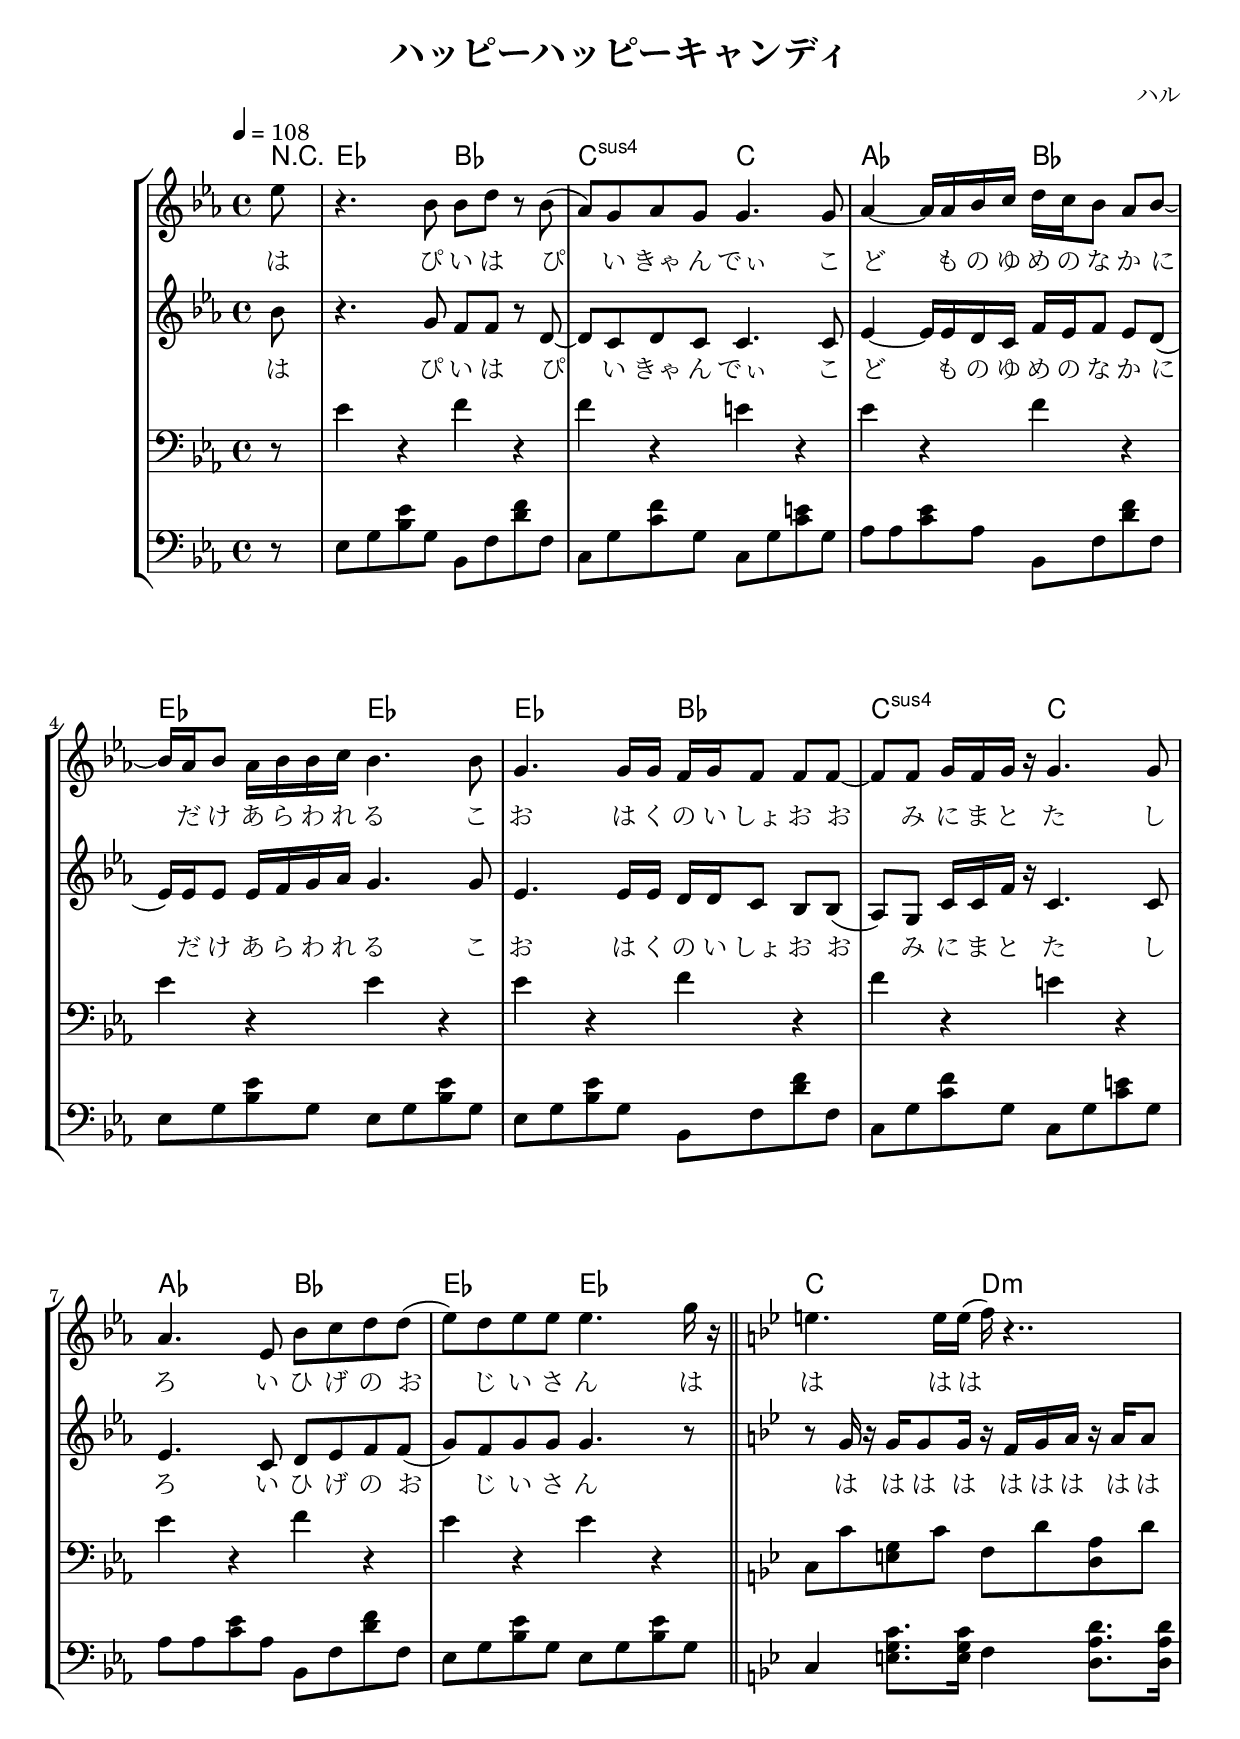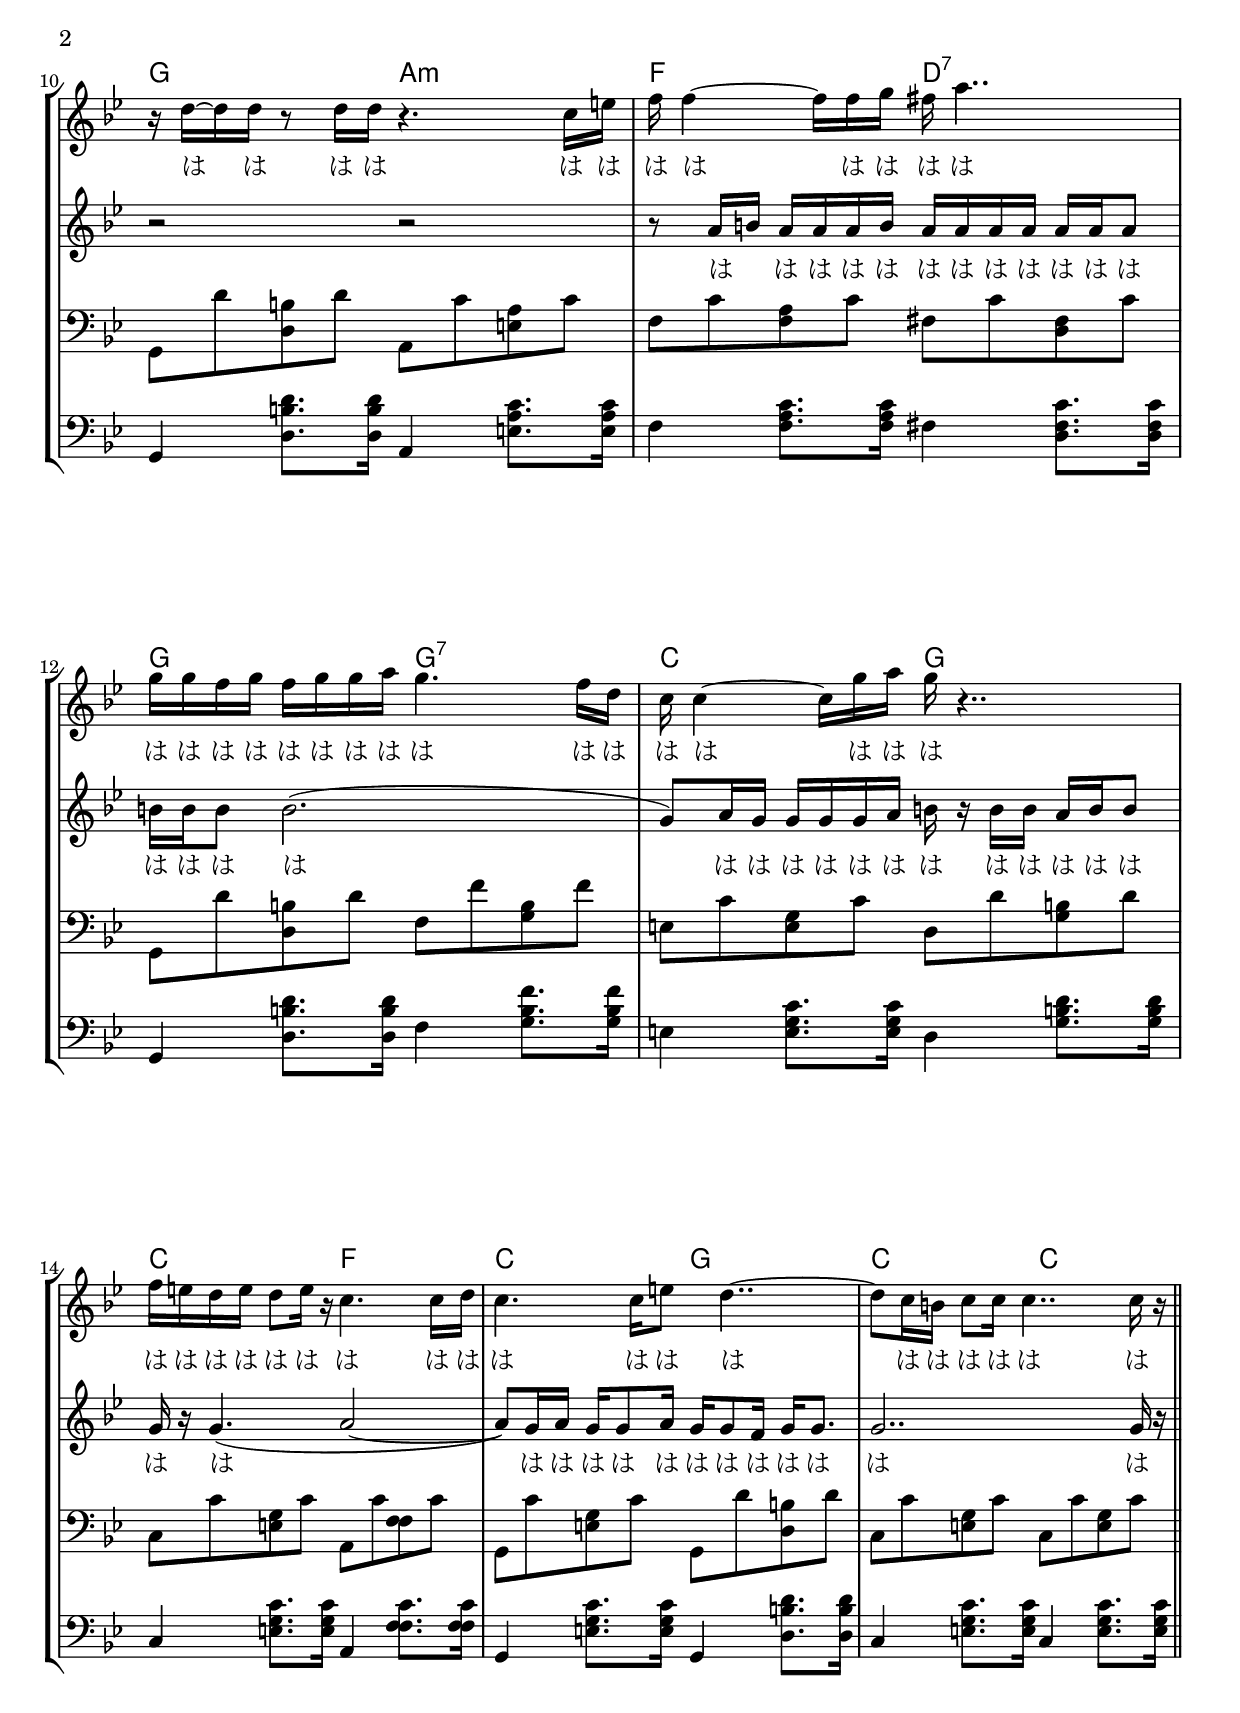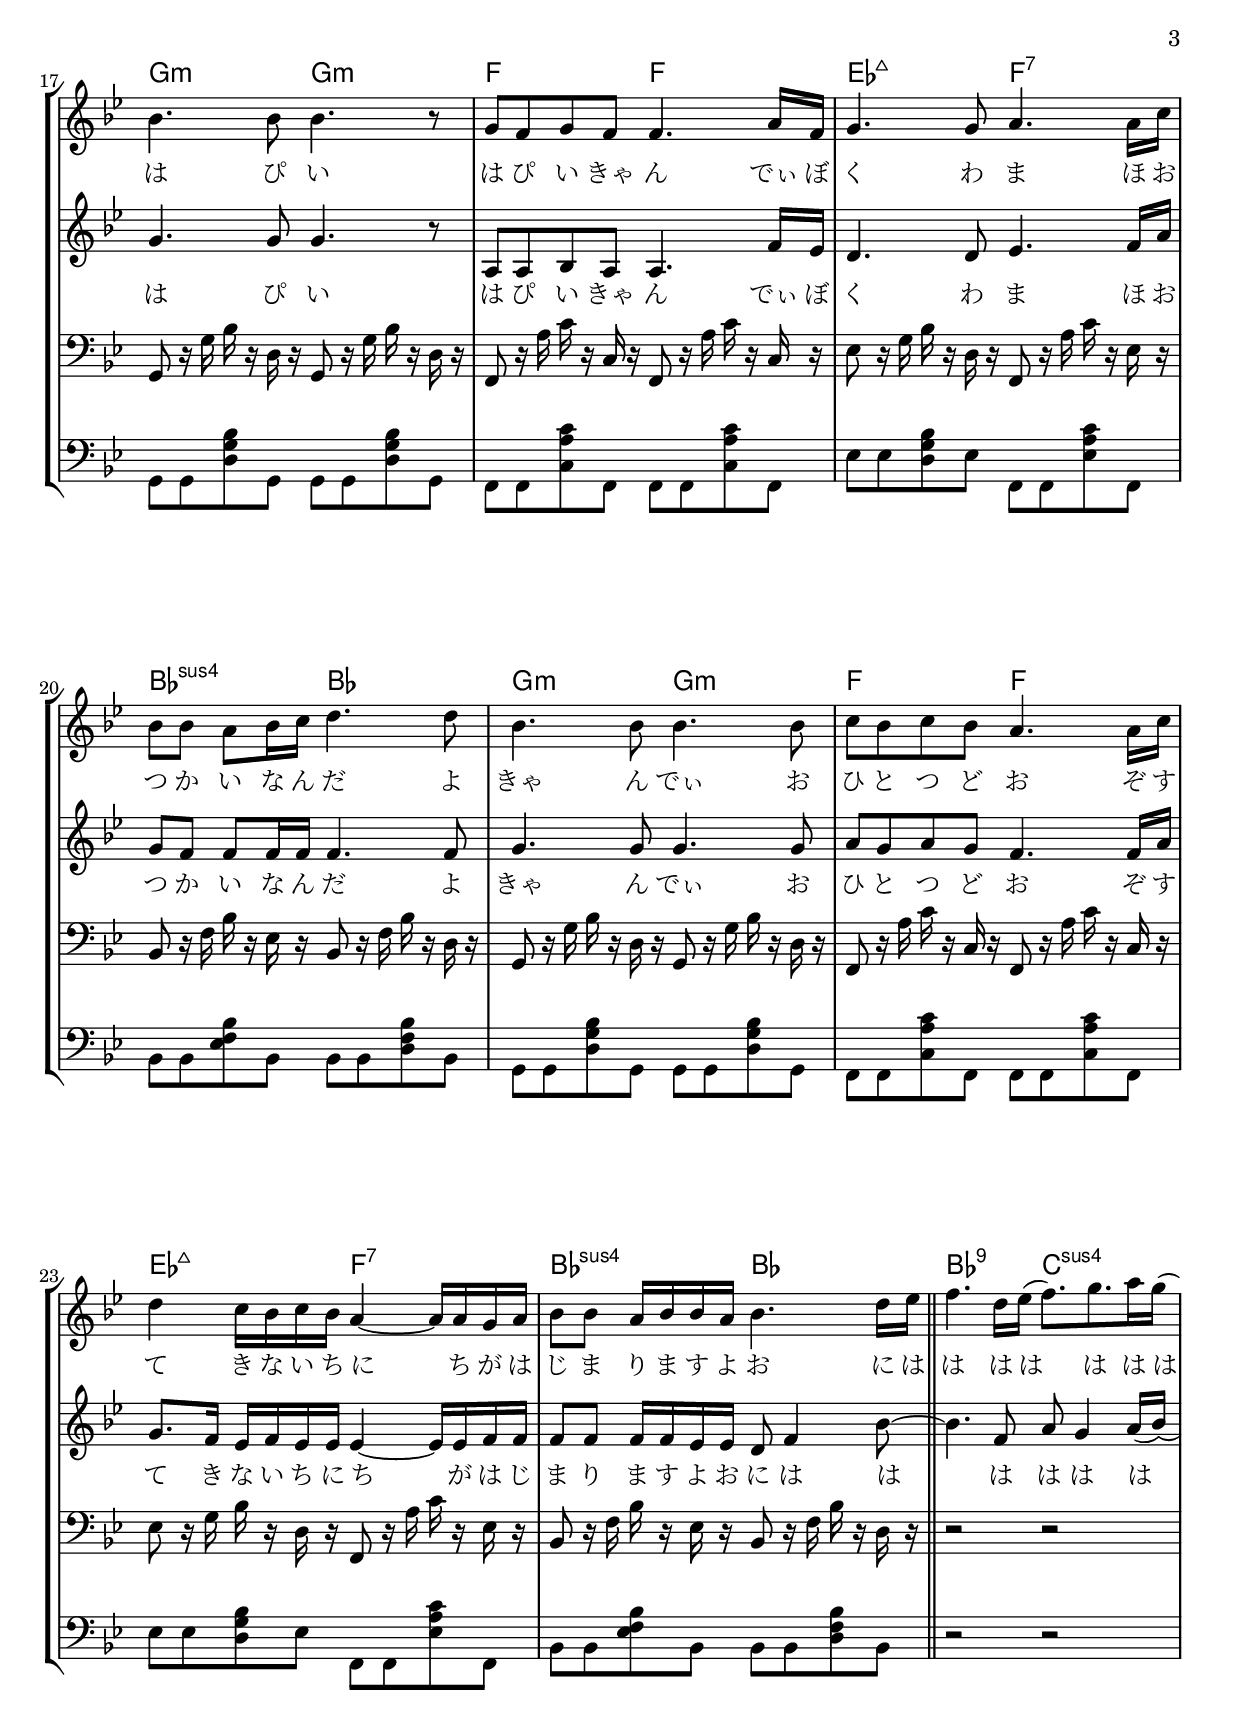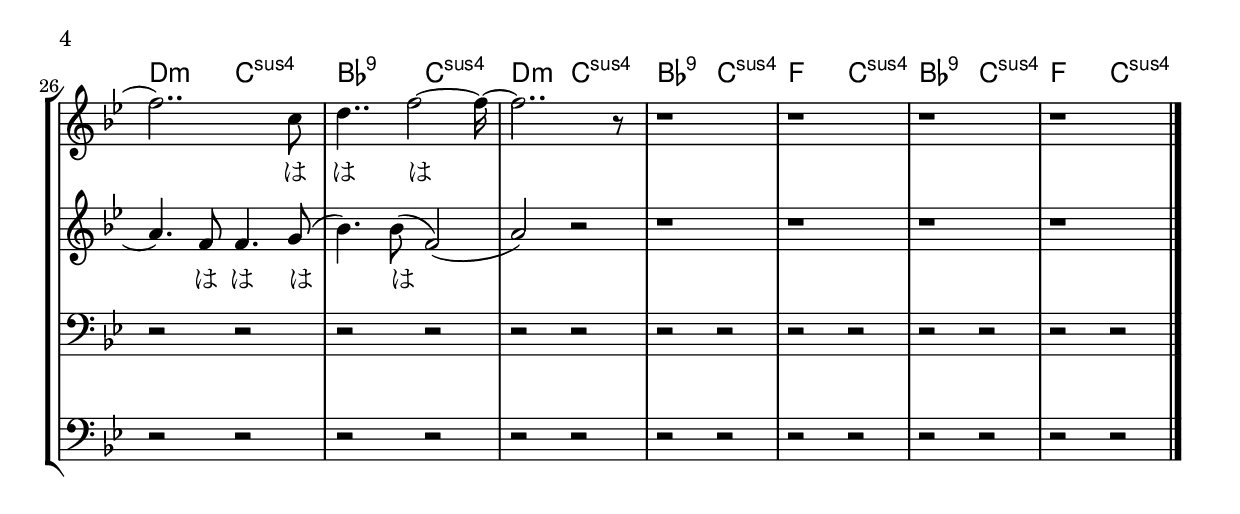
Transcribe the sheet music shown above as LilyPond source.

\version "2.12.1"

\header {
	title = \markup {ハッピーハッピーキャンディ}
	composer = \markup \center-column {ハル}
}

harmony = \chordmode {
		r8es2 bes c:sus4 c as bes es es es bes c:sus4 c as bes es es 

	c d:m g a:m f d:7 g g:7 c g c f c g c c 

	g:m g:m f f es:maj7 f:7 bes:sus4 bes g:m g:m f f es:maj7 f:7 bes:sus4 bes 

	bes:9 c:sus4 d:m c:sus4 bes:9 c:sus4 d:m c:sus4 bes:9 c:sus4 f c:sus4 bes:9 c:sus4 f c:sus4 
}

melody = {
	\set Staff.midiInstrument = #"fss0.34"
	\partial 8*1
		\key es \major
	\tempo 4 = 108
es''8 
	r4.  bes'8  bes'8  d''8  r8  bes'8 
	(as'8)  g'8  as'8  g'8  g'4.  g'8 
	as'4~as'16  as'16  bes'16  c''16  d''16  c''16  bes'8  as'8  bes'8~ 
	bes'16  as'16  bes'8  as'16  bes'16  bes'16  c''16  bes'4.  bes'8 
	g'4.  g'16  g'16  f'16  g'16  f'8  f'8  f'8~ 
	f'8  f'8  g'16  f'16  g'16  r16  g'4.  g'8 
	as'4.  es'8  bes'8  c''8  d''8  d''8 
	(es''8)  d''8  es''8  es''8  es''4.  	\set Staff.midiInstrument = #"Glockenspiel"
	g''16  r16 
		\key bes \major
e''4.  e''16  e''16  (f''16)  r4..~ 
	r16  d''16  d''16  d''16  r8  d''16  d''16  r4.  c''16  e''16 
	f''16  f''4~f''16  f''16  g''16  fis''16  a''4.. 
	g''16  g''16  f''16  g''16  f''16  g''16  g''16  a''16  g''4.  f''16  d''16 
	c''16  c''4~c''16  g''16  a''16  g''16  r4.. 
	f''16  e''16  d''16  e''16  d''8  e''16  r16  c''4.  c''16  d''16 
	c''4.  c''16  e''8  d''4..~ 
	d''8  c''16  b'16  c''8  c''16  c''4..  	\set Staff.midiInstrument = #"fss0.34"
	c''16  r16 
	bes'4.  bes'8  bes'4.  r8 
	g'8  f'8  g'8  f'8  f'4.  a'16  f'16 
	g'4.  g'8  a'4.  a'16  c''16 
	bes'8  bes'8  a'8  bes'16  c''16  d''4.  d''8 
	bes'4.  bes'8  bes'4.  bes'8 
	c''8  bes'8  c''8  bes'8  a'4.  a'16  c''16 
	d''4  c''16  bes'16  c''16  bes'16  a'4~a'16  a'16  g'16  a'16 
	bes'8  bes'8  a'16  bes'16  bes'16  a'16  bes'4.  	\set Staff.midiInstrument = #"Rock Organ"
	d''16  es''16 
	f''4.  d''16  es''16  (f''8.)  g''8.  a''16  g''16 
	(f''2..)  c''8 
	d''4..  f''2~f''16~ 
	f''2..  	r8 r1 r1 r1 r1 	\bar "|."
}

words = \lyricmode {
	は  ぴ  い  は  ぴ  い  きゃ  ん  でぃ  こ  ど  も  の  ゆ  め  の  な  か  に  だ  け  あ  ら  わ  れ  る  こ  お  は  く  の  い  しょ  お  お  み  に  ま  と  た  し  ろ  い  ひ  げ  の  お  じ  い  さ  ん  
	は  は  は  は  は  は  は  は  は  は  は  は  は  は  は  は  は  は  は  は  は  は  は  は  は  は  は  は  は  は  は  は  は  は  は  は  は  は  は  は  は  は  は  は  は  は  は  は  は  は  は  
	は  ぴ  い  は  ぴ  い  きゃ  ん  でぃ  ぼ  く  わ  ま  ほ  お  つ  か  い  な  ん  だ  よ  きゃ  ん  でぃ  お  ひ  と  つ  ど  お  ぞ  す  て  き  な  い  ち  に  ち  が  は  じ  ま  り  ま  す  よ  お  に  
	は  は  は  は  は  は  は  は  は  は  は  
}

secondmelody = {
	\set Staff.midiInstrument = #"fss0.42"
	\partial 8*1
		\key es \major
	\tempo 4 = 108
bes'8 
	r4.  g'8  f'8  f'8  r8  d'8~ 
	d'8  c'8  d'8  c'8  c'4.  c'8 
	es'4~es'16  es'16  d'16  c'16  f'16  es'16  f'8  es'8  d'8 
	(es'16)  es'16  es'8  es'16  f'16  g'16  as'16  g'4.  g'8 
	es'4.  es'16  es'16  d'16  d'16  c'8  bes8  bes8 
	(as8)  g8  c'16  c'16  f'16  r16  c'4.  c'8 
	es'4.  c'8  d'8  es'8  f'8  f'8 
	(g'8)  f'8  g'8  g'8  g'4.  	r8 	\set Staff.midiInstrument = #"Bird Tweet"
		\key bes \major
r8 g'16  r16  g'16  g'8  g'16  r16  f'16  g'16  a'16  r16  a'16  a'8 
	r2  r2~ 
	r8  a'16  b'16  a'16  a'16  a'16  b'16  a'16  a'16  a'16  a'16  a'16  a'16  a'8 
	b'16  b'16  b'8  b'2. 
	(g'8)  a'16  g'16  g'16  g'16  g'16  a'16  b'16  r16  b'16  b'16  a'16  b'16  b'8 
	g'16  r16  g'4.  (a'2~ 
	a'8)  g'16  a'16  g'16  g'8  a'16  g'16  g'8  f'16  g'16  g'8. 
	g'2..  	\set Staff.midiInstrument = #"fss0.6"
	g'16  r16 
	g'4.  g'8  g'4.  r8 
	a8  a8  bes8  a8  a4.  f'16  es'16 
	d'4.  d'8  es'4.  f'16  a'16 
	g'8  f'8  f'8  f'16  f'16  f'4.  f'8 
	g'4.  g'8  g'4.  g'8 
	a'8  g'8  a'8  g'8  f'4.  f'16  a'16 
	g'8.  f'16  es'16  f'16  es'16  es'16  es'4~es'16  es'16  f'16  f'16 
	f'8  f'8  f'16  f'16  es'16  es'16  	\set Staff.midiInstrument = #"Pad 4 (choir)"
	d'8  f'4  bes'8~ 
	bes'4.  f'8  a'8  g'4  a'16  (bes'16) 
	(a'4.)  f'8  f'4.  g'8 
	(bes'4.)  bes'8  (f'2) 
	(a'2)  	r2 r1 r1 r1 r1 	\bar "|."
}

secondwords = \lyricmode {
	は  ぴ  い  は  ぴ  い  きゃ  ん  でぃ  こ  ど  も  の  ゆ  め  の  な  か  に  だ  け  あ  ら  わ  れ  る  こ  お  は  く  の  い  しょ  お  お  み  に  ま  と  た  し  ろ  い  ひ  げ  の  お  じ  い  さ  ん  
	は  は  は  は  は  は  は  は  は  は  は  は  は  は  は  は  は  は  は  は  は  は  は  は  は  は  は  は  は  は  は  は  は  は  は  は  は  は  は  は  は  は  は  は  は  は  は  は  は  は  は  
	は  ぴ  い  は  ぴ  い  きゃ  ん  でぃ  ぼ  く  わ  ま  ほ  お  つ  か  い  な  ん  だ  よ  きゃ  ん  でぃ  お  ひ  と  つ  ど  お  ぞ  す  て  き  な  い  ち  に  ち  が  は  じ  ま  り  ま  す  よ  お  に  
	は  は  は  は  は  は  は  は  は  は  は  
}

tempochange = {
	\tempo 4 = 108
	r1 | r1 | r1 | r1 | r1 | r1 | r1 | r1 \bar "||"
	\tempo 4 = 108
	r1 | r1 | r1 | r1 | r1 | r1 | r1 | r1 \bar "||"
	\tempo 4 = 108
	r1 | r1 | r1 | r1 | r1 | r1 | r1 | r1 \bar "||"
	\tempo 4 = 108
	r1 | r1 | r1 | r1 | r1 | r1 | r1 | r1 \bar "|."
}

mainacc = {
	\clef bass
	\set Staff.midiInstrument = #"Tubular Bells"
	\key es \major
	\tempo 4 = 108
	\partial 8*1
	r8	es'4 r4
	f'4 r4
	f'4 r4
	e'4 r4
	es'4 r4
	f'4 r4
	es'4 r4
	es'4 r4
	es'4 r4
	f'4 r4
	f'4 r4
	e'4 r4
	es'4 r4
	f'4 r4
	es'4 r4
	es'4 r4
	\bar "||"

	\set Staff.midiInstrument = #"Music box"
	\key bes \major
	c8 c' <e g> c'
	f8 d' <d a> d'
	g,8 d' <d b> d'
	a,8 c' <e a> c'
	f8 c' <f a> c'
	fis8 c' <d fis> c'
	g,8 d' <d b> d'
	f8 f' <g b> f'
	e8 c' <e g> c'
	d8 d' <g b> d'
	c8 c' <e g> c'
	a,8 c' <f f> c'
	g,8 c' <e g> c'
	g,8 d' <d b> d'
	c8 c' <e g> c'
	c8 c' <e g> c'
	\bar "||"

	\set Staff.midiInstrument = #"Tinkle Bell"
	g,8r16g16bes16r16d16r16
	g,8r16g16bes16r16d16r16
	f,8r16a16c'16r16c16r16
	f,8r16a16c'16r16c16r16
	es8r16g16bes16r16d16r16
	f,8r16a16c'16r16es16r16
	bes,8r16f16bes16r16es16r16
	bes,8r16f16bes16r16d16r16
	g,8r16g16bes16r16d16r16
	g,8r16g16bes16r16d16r16
	f,8r16a16c'16r16c16r16
	f,8r16a16c'16r16c16r16
	es8r16g16bes16r16d16r16
	f,8r16a16c'16r16es16r16
	bes,8r16f16bes16r16es16r16
	bes,8r16f16bes16r16d16r16
	\bar "||"

	\set Staff.midiInstrument = #"Acoustic grand"
	r2
	r2
	r2
	r2
	r2
	r2
	r2
	r2
	r2
	r2
	r2
	r2
	r2
	r2
	r2
	r2
	\bar "|."
}

subacc = {
	\clef bass
	\set Staff.midiInstrument = #"Reed organ"
	\key es \major
	\tempo 4 = 108
	\partial 8*1
	r8	es8 g <bes es'> g
	bes,8 f <d' f'> f
	c8 g <c' f'> g
	c8 g <c' e'> g
	as8 as <c' es'> as
	bes,8 f <d' f'> f
	es8 g <bes es'> g
	es8 g <bes es'> g
	es8 g <bes es'> g
	bes,8 f <d' f'> f
	c8 g <c' f'> g
	c8 g <c' e'> g
	as8 as <c' es'> as
	bes,8 f <d' f'> f
	es8 g <bes es'> g
	es8 g <bes es'> g
	\bar "||"

	\set Staff.midiInstrument = #"Drawbar Organ"
	\key bes \major
	c4 <e g c'>8. <e g c'>16
	f4 <d a d'>8. <d a d'>16
	g,4 <d b d'>8. <d b d'>16
	a,4 <e a c'>8. <e a c'>16
	f4 <f a c'>8. <f a c'>16
	fis4 <d fis c'>8. <d fis c'>16
	g,4 <d b d'>8. <d b d'>16
	f4 <g b f'>8. <g b f'>16
	e4 <e g c'>8. <e g c'>16
	d4 <g b d'>8. <g b d'>16
	c4 <e g c'>8. <e g c'>16
	a,4 <f f c'>8. <f f c'>16
	g,4 <e g c'>8. <e g c'>16
	g,4 <d b d'>8. <d b d'>16
	c4 <e g c'>8. <e g c'>16
	c4 <e g c'>8. <e g c'>16
	\bar "||"

	\set Staff.midiInstrument = #"Church organ"
	g,8 g,8 <d g bes>8 g,8
	g,8 g,8 <d g bes>8 g,8
	f,8 f,8 <c a c'>8 f,8
	f,8 f,8 <c a c'>8 f,8
	es8 es8 <d g bes>8 es8
	f,8 f,8 <es a c'>8 f,8
	bes,8 bes,8 <es f bes>8 bes,8
	bes,8 bes,8 <d f bes>8 bes,8
	g,8 g,8 <d g bes>8 g,8
	g,8 g,8 <d g bes>8 g,8
	f,8 f,8 <c a c'>8 f,8
	f,8 f,8 <c a c'>8 f,8
	es8 es8 <d g bes>8 es8
	f,8 f,8 <es a c'>8 f,8
	bes,8 bes,8 <es f bes>8 bes,8
	bes,8 bes,8 <d f bes>8 bes,8
	\bar "||"

	\set Staff.midiInstrument = #"Acoustic grand"
	r2
	r2
	r2
	r2
	r2
	r2
	r2
	r2
	r2
	r2
	r2
	r2
	r2
	r2
	r2
	r2
	\bar "|."
}

percA = {
	\drummode {
	\partial 8*1
	r8	\times 16/12{ hh8. hh8. hh8. hh8. } |\times 16/12{ hh8. hh8. hh8. hh8. } |\times 16/12{ hh8. hh8. hh8. hh8. } |\times 16/12{ hh8. hh8. hh8. hh8. } |\times 16/12{ hh8. hh8. hh8. hh8. } |\times 16/12{ hh8. hh8. hh8. hh8. } |\times 16/12{ hh8. hh8. hh8. hh8. } |\times 16/12{ r8. hh4 hh8 hh8. } \bar "||"
	r1  |r2. hho4  |r1  |r2. hho4  |r1  |r2. hho4  |r1  |r2. hho4  \bar "||"
	r2 hho2  |r2 hho2  |r2 hho2  |r2 hho2  |r2 hho2  |r2 hho2  |r2 hho2  |r2 hho2  \bar "||"
	r1 |r1 |r1 |r1 |r1 |r1 |r1 |r1 \bar "|."
	}
}

percB = {
	\drummode {
	\partial 8*1
	r8	\times 16/12{ r8. sn4. sn8. } |\times 16/12{ r8. sn4. sn8 sn16 } |\times 16/12{ r8. sn4. sn8. } |\times 16/12{ r8. sn4. sn8 sn16 } |\times 16/12{ r8. sn4. sn8. } |\times 16/12{ r8. sn4. sn8 sn16 } |\times 16/12{ r8. sn4. sn8. } |\times 16/12{ sn16 sn4 r16 sn8 sn4 } \bar "||"
	r16 hhp16 hhp8 hhp16 hhp8 hhp2 r16  |r16 hhp16 hhp8 hhp16 hhp8 hhp2 r16  |r16 hhp16 hhp8 hhp16 hhp8 hhp2 r16  |r16 hhp16 hhp8 hhp16 hhp8 hhp2 r16  |r16 hhp16 hhp8 hhp16 hhp8 hhp2 r16  |r16 hhp16 hhp8 hhp16 hhp8 hhp2 r16  |r16 hhp16 hhp8 hhp16 hhp8 hhp2 r16  |r16 hhp16 hhp8 hhp16 hhp8 hhp2 hhp16  \bar "||"
	r8 hh16 hh16 hh8 hh16 hh8. hh16 hh16 hh8 hh16 hh16  |hh8 hh16 hh16 hh8 hh16 hh8. hh16 hh16 hh8 hh8  |hh8 hh16 hh16 hh8 hh16 hh8. hh16 hh16 hh8 hh16 hh16  |hh8 hh16 hh16 hh8 hh16 hh8. hh16 hh16 hh8 hh8  |r8 hh16 hh16 hh8 hh16 hh8. hh16 hh16 hh8 hh16 hh16  |hh8 hh16 hh16 hh8 hh16 hh8. hh16 hh16 hh8 hh8  |hh8 hh16 hh16 hh8 hh16 hh8. hh16 hh16 hh8 hh16 hh16  |hh8 hh16 hh16 hh8 hh16 hh8 hh4. r16  \bar "||"
	r1 |r1 |r1 |r1 |r1 |r1 |r1 |r1 \bar "|."
	}
}

percC = {
	\drummode {
	\partial 8*1
	r8	\times 16/12{ bd4 r16 bd16 bd4. } |\times 16/12{ bd4 r16 bd16 bd4. } |\times 16/12{ bd4 r16 bd16 bd4. } |\times 16/12{ bd4 r16 bd16 bd4. } |\times 16/12{ bd4 r16 bd16 bd4. } |\times 16/12{ bd4 r16 bd16 bd4. } |\times 16/12{ bd4 r16 bd16 bd4. } |\times 16/12{ r8 bd16 bd8 bd16 bd8 bd16 bd8 bd16 } \bar "||"
	hh8. hh8. hh2 r8  |hh8. hh8. hh2 hh8  |hh8. hh8. hh2 r8  |hh8. hh8. hh2 hh8  |hh8. hh8. hh2 r8  |hh8. hh8. hh2 hh8  |hh8. hh8. hh2 r8  |hh8. hh8. hh4 hh4 hh8  \bar "||"
	r4 sn2 sn4  |r4 sn2 sn4  |r4 sn2 sn4  |r4 sn2 sn4  |r4 sn2 sn4  |r4 sn2 sn4  |r4 sn2 sn4  |r4 sn4. sn16 sn8 sn16 sn16 sn16  \bar "||"
	r1 |r1 |r1 |r1 |r1 |r1 |r1 |r1 \bar "|."
	}
}

percD = {
	\drummode {
	\partial 8*1
	r8	\times 16/12{ r8 hhp8. hhp8. hhp8. hhp16 } |\times 16/12{ r8 hhp8. hhp8. hhp8. hhp16 } |\times 16/12{ r8 hhp8. hhp8. hhp8. hhp16 } |\times 16/12{ r8 hhp8. hhp8. hhp8. hhp16 } |\times 16/12{ r8 hhp8. hhp8. hhp8. hhp16 } |\times 16/12{ r8 hhp8. hhp8. hhp8. hhp16 } |\times 16/12{ r8 hhp8. hhp8. hhp8. hhp16 } |\times 16/12{ r4 r16 hhp4 r16 hhp8 } \bar "||"
	r2 ss2  |r2 ss2  |r2 ss2  |r2 ss2  |r2 ss2  |r2 ss2  |r2 ss2  |r2 ss2  \bar "||"
	bd8 bd4 bd4 r16 bd8. bd8  |bd8 bd4 bd4 r16 bd8. bd8  |bd8 bd4 bd4 r16 bd8. bd8  |bd8 bd4 bd4 r16 bd8. bd8  |bd8 bd4 bd4 r16 bd8. bd8  |bd8 bd4 bd4 r16 bd8. bd8  |bd8 bd4 bd4 r16 bd8. bd8  |bd4. bd8. bd4. r16  \bar "||"
	r1 |r1 |r1 |r1 |r1 |r1 |r1 |r1 \bar "|."
	}
}

percE = {
	\drummode {
	\partial 8*1
	r8	\times 16/12{ r2. } |r1 |r1 |r1 |\times 16/12{ r2. } |r1 |r1 |\times 16/12{ r2 r8. hho16 } \bar "||"
	bd2 r8 bd4 bd8  |bd4. bd4 bd4 bd8  |bd2 r8 bd4 bd8  |bd4. bd4 bd4 bd8  |bd2 r8 bd4 bd8  |bd4. bd4 bd4 bd8  |bd2 r8 bd4 bd8  |bd4. bd4 bd4.  \bar "||"
	cymc1  |r1 |r1 |r1 |cymc1  |r1 |r1 |r2. cymc4  \bar "||"
	r1 |r1 |r1 |r1 |r1 |r1 |r1 |r1 \bar "|."
	}
}

\score {
	<<
		\new StaffGroup <<
			\new ChordNames {\harmony}
			\new Voice = "melody" {\melody}
			\new Lyrics \lyricsto "melody" \words
			\new Voice = "secondmelody" {\secondmelody}
			\new Lyrics \lyricsto "secondmelody" \secondwords
			\new Staff = "mainacc" {\mainacc}
			\new Staff = "subacc" {\subacc}
		>>
	>>
	\layout { }
}
